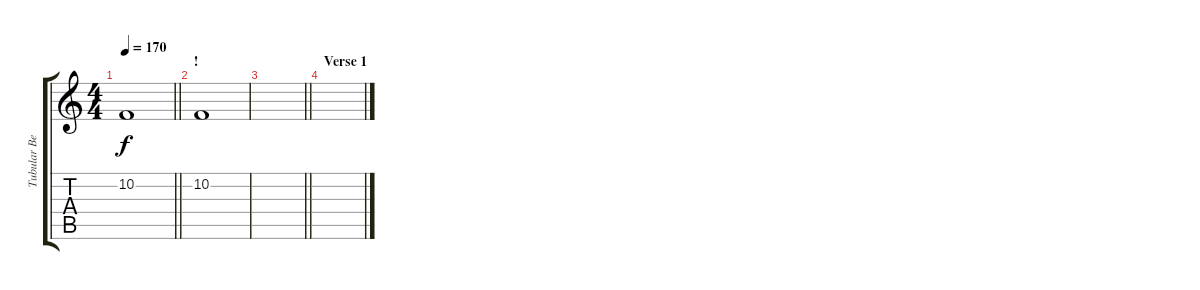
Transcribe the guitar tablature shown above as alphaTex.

\track ("Tubular Bell" "Tubular Be") {instrument tubularbells}
\staff {score tabs}
\tuning (C4 G3 Eb3 Bb2 F2 C2) {hide}
\ts (4 4)
\tempo 170
\clef g2
\barLineRight lightlight
\ks c
10.2.1{dy f} |
\section ("" "! ")
10.2.1 |
\barLineRight lightlight
|
\section ("" "Verse 1")
